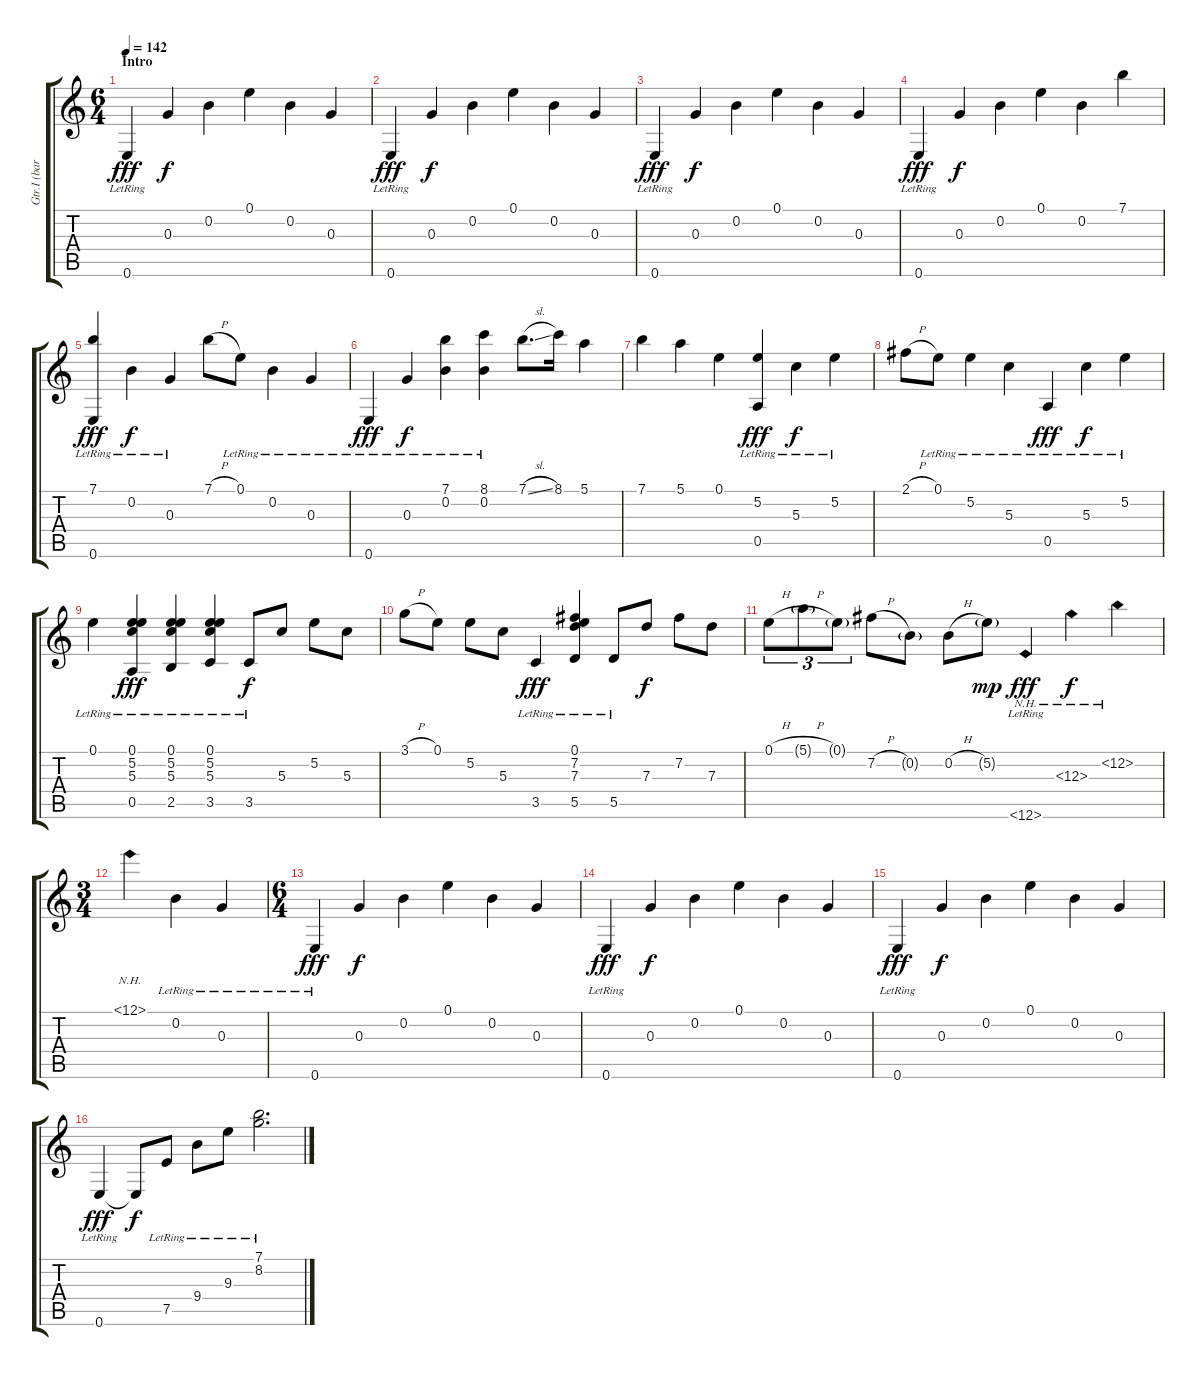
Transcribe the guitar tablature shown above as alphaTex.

\track ("Gtr.I (bare)" "Gtr.I (bar") {instrument acousticguitarsteel}
\staff {score tabs}
\tuning (E4 B3 G3 D3 A2 E2) {hide}
\ts (6 4)
\section ("" "Intro")
\tempo 142
\clef g2
\ks c
0.6{lr}.4{dy fff instrument acousticguitarsteel} 0.3.4{dy f} 0.2.4 0.1.4 0.2.4 0.3.4 |
0.6{lr}.4{dy fff} 0.3.4{dy f} 0.2.4 0.1.4 0.2.4 0.3.4 |
0.6{lr}.4{dy fff} 0.3.4{dy f} 0.2.4 0.1.4 0.2.4 0.3.4 |
0.6{lr}.4{dy fff} 0.3.4{dy f} 0.2.4 0.1.4 0.2.4 7.1.4 |
(7.1{lr} 0.6{lr}).4{dy fff} 0.2{lr}.4{dy f} 0.3{lr}.4 7.1{h}.8 0.1{lr}.8 0.2{lr}.4 0.3{lr}.4 |
0.6{lr}.4{dy fff} 0.3{lr}.4{dy f} (7.1{lr} 0.2{lr}).4 (8.1{lr} 0.2{lr}).4 7.1{sl}.8{d} 8.1.16 5.1.4 |
7.1.4 5.1.4 0.1.4 (5.2{lr} 0.5{lr}).4{dy fff} 5.3{lr}.4{dy f} 5.2{lr}.4 |
2.1{h}.8 0.1{lr}.8 5.2{lr}.4 5.3{lr}.4 0.5{lr}.4{dy fff} 5.3{lr}.4{dy f} 5.2{lr}.4 |
0.1{lr}.4 (0.1{lr} 5.2{lr} 5.3{lr} 0.5{lr}).4{dy fff} (0.1{lr} 5.2{lr} 5.3{lr} 2.5{lr}).4 (0.1{lr} 5.2{lr} 5.3{lr} 3.5{lr}).4 3.5{lr}.8{dy f} 5.3.8 5.2.8 5.3.8 |
3.1{h}.8 0.1.8 5.2.8 5.3.8 3.5{lr}.4{dy fff} (0.1 7.2 7.3 5.5{lr}).4 5.5{lr}.8 7.3.8{dy f} 7.2.8 7.3.8 |
0.1{h}.8{tu (3 2)} 5.1{h g}.8{tu (3 2)} 0.1{g}.8{tu (3 2)} 7.2{h}.8 0.2{g}.8 0.2{h}.8 5.2{g}.8{dy mp} 0.6{nh lr}.4{dy fff} 12.3{nh}.4{dy f} 12.2{nh}.4 |
\ts (3 4)
12.1{nh}.4 0.2{lr}.4 0.3{lr}.4 |
\ts (6 4)
0.6{lr}.4{dy fff} 0.3.4{dy f} 0.2.4 0.1.4 0.2.4 0.3.4 |
0.6{lr}.4{dy fff} 0.3.4{dy f} 0.2.4 0.1.4 0.2.4 0.3.4 |
0.6{lr}.4{dy fff} 0.3.4{dy f} 0.2.4 0.1.4 0.2.4 0.3.4 |
0.6{lr}.4{dy fff} 0.6{t}.8{dy f} 7.5{lr}.8 9.4{lr}.8 9.3{lr}.8 (7.1{lr} 8.2{lr}).2{d}
